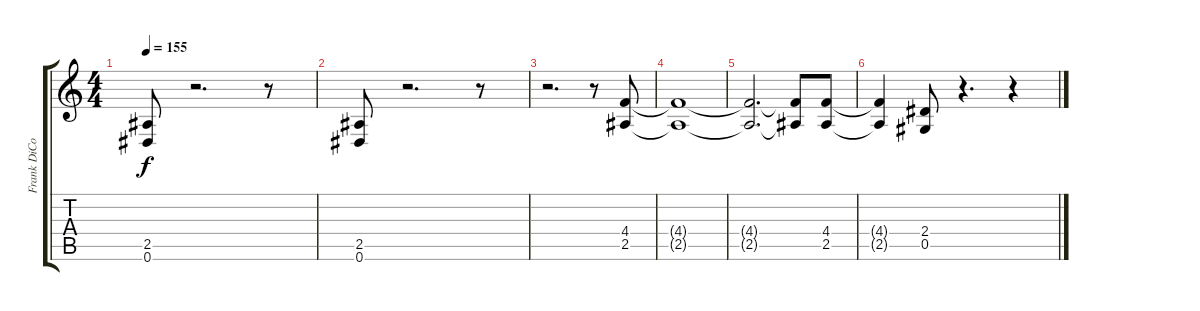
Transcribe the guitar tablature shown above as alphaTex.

\track ("Frank DiCostanzo - Rhythm" "Frank DiCo") {instrument overdrivenguitar}
\staff {score tabs}
\tuning (Eb4 Bb3 Gb3 Db3 Ab2 Eb2) {hide}
\ts (4 4)
\tempo 155
\clef g2
\ks c
(2.5 0.6).8{dy f} r.2{d} r.8 |
(2.5 0.6).8 r.2{d} r.8 |
r.2{d} r.8 (4.4 2.5).8 |
(4.4{t} 2.5{t}).1 |
(4.4{t} 2.5{t}).2{d} (4.4{t} 2.5{t}).8 (4.4 2.5).8 |
(4.4{t} 2.5{t}).4 (2.4 0.5).8 r.4{d} r.4
